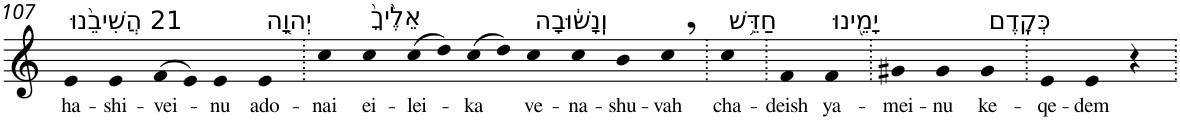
**kern	**text
*part1	*part1
*staff1	*staff1
*I"Piano	*
*I'Pno	*
!!LO:PB:g=z
*clefG2	*
*k[]	*
=107	=107
!LO:TX:a:t=21 הֲשִׁיבֵ֨נוּ	!
!	!LO:LY:b
4e	ha-
!	!LO:LY:b
4e	-shi-
!	!LO:LY:b
(>8f	-vei-
8e)	.
!	!LO:LY:b
4e	-nu
!LO:TX:a:t=יְהוָ֤ה	!
!	!LO:LY:b
4e	ado-
=108.	=108.
!	!LO:LY:b
4cc	-nai
!LO:TX:a:t=אֵלֶ֙יךָ֙	!
!	!LO:LY:b
4cc	ei-
!	!LO:LY:b
(8cc	-lei-
8dd)	.
!	!LO:LY:b
(8cc	-ka
8dd)	.
!LO:TX:a:t=וְֽנָשׁ֔וּבָה	!
!	!LO:LY:b
4cc	ve-
!	!LO:LY:b
4cc	-na-
!	!LO:LY:b
4b	-shu-
!	!LO:LY:b
4cc,	-vah
=109.	=109.
!LO:TX:a:t=חַדֵּ֥שׁ	!
!	!LO:LY:b
4cc	cha-
=110.	=110.
!	!LO:LY:b
4f	-deish
!LO:TX:a:t=יָמֵ֖ינוּ	!
!	!LO:LY:b
4f	ya-
=111.	=111.
!	!LO:LY:b
4g#X	-mei-
!	!LO:LY:b
4g#	-nu
!LO:TX:a:t=כְּקֶֽדֶם	!
!	!LO:LY:b
4g#	ke-
=112.	=112.
!	!LO:LY:b
4e	-qe-
!	!LO:LY:b
4e	-dem
4r	.
=.	=.
*-	*-
